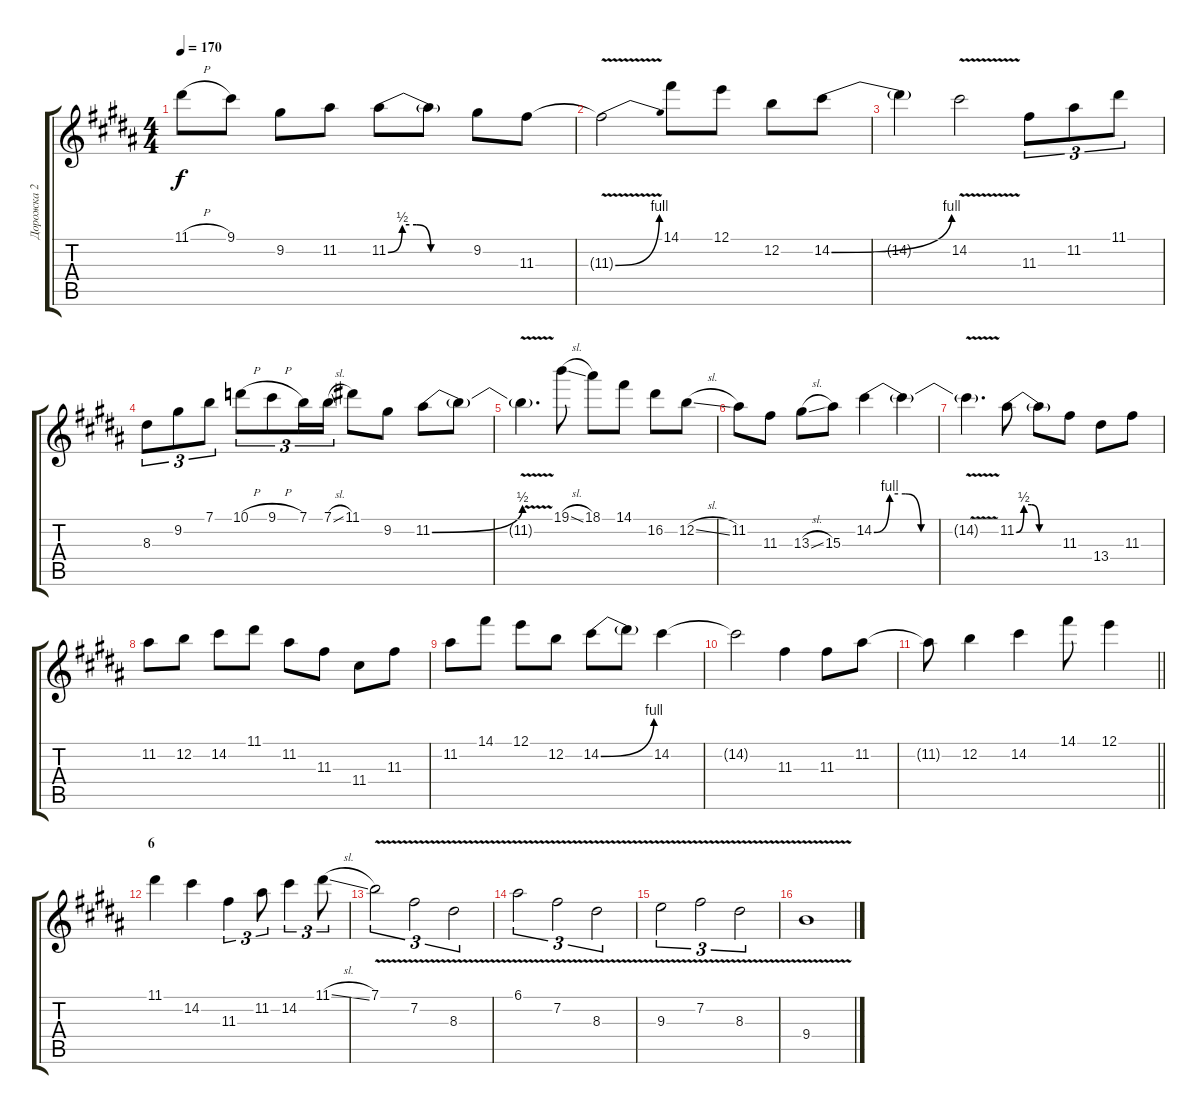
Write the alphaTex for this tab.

\track ("Дорожка 2" "Дорожка 2") {instrument distortionguitar}
\staff {score tabs}
\tuning (E4 B3 G3 D3 A2 E2) {hide}
\ts (4 4)
\tempo 170
\clef g2
\ks g#minor
11.1{h}.8{dy f} 9.1.8 9.2.8 11.2.8 11.2{be (custom 0 0 10 2 20 2 30 0 60 0)}.8 11.2{t}.8 9.2.8 11.3.8 |
11.3{be (bend 0 0 60 4) v t}.2 14.1.8 12.1.8 12.2.8 14.2{be (bend 0 0 60 4)}.8 |
14.2{t}.4 14.2{v}.2 11.3.8{tu (3 2)} 11.2.8{tu (3 2)} 11.1.8{tu (3 2)} |
8.3.8{tu (3 2)} 9.2.8{tu (3 2)} 7.1.8{tu (3 2)} 10.1{h}.8{tu (3 2)} 9.1{h}.8{tu (3 2)} 7.1.16{tu (3 2)} 7.1{sl}.16{tu (3 2)} 11.1.8 9.2.8 11.2{be (bend 0 0 60 2)}.8 11.2{t}.8 |
11.2{v t}.4{d} 19.1{sl}.8 18.1.8 14.1.8 16.2.8 12.2{sl}.8 |
11.2.8 11.3.8 13.3{sl}.8 15.3.8 14.2{be (custom 0 0 10 4 20 4 30 0 60 0)}.4 14.2{t}.4 |
14.2{v t}.4{d} 11.2{be (custom 0 0 10 2 20 2 30 0 60 0)}.8 11.2{t}.8 11.3.8 13.4.8 11.3.8 |
11.2.8 12.2.8 14.2.8 11.1.8 11.2.8 11.3.8 11.4.8 11.3.8 |
11.2.8 14.1.8 12.1.8 12.2.8 14.2{be (bend 0 0 60 4)}.8 14.2{t}.8 14.2.4 |
14.2{t}.2 11.3.4 11.3.8 11.2.8 |
\barLineRight lightlight
11.2{t}.8 12.2.4 14.2.4 14.1.8 12.1.4 |
\section ("" "6")
11.1.4 14.2.4 11.3.4{tu (3 2)} 11.2.8{tu (3 2)} 14.2.4{tu (3 2)} 11.1{sl}.8{tu (3 2)} |
7.1{v}.2{tu (3 2)} 7.2{v}.2{tu (3 2)} 8.3{v}.2{tu (3 2)} |
6.1{v}.2{tu (3 2)} 7.2{v}.2{tu (3 2)} 8.3{v}.2{tu (3 2)} |
9.3{v}.2{tu (3 2)} 7.2{v}.2{tu (3 2)} 8.3{v}.2{tu (3 2)} |
9.4{v}.1
